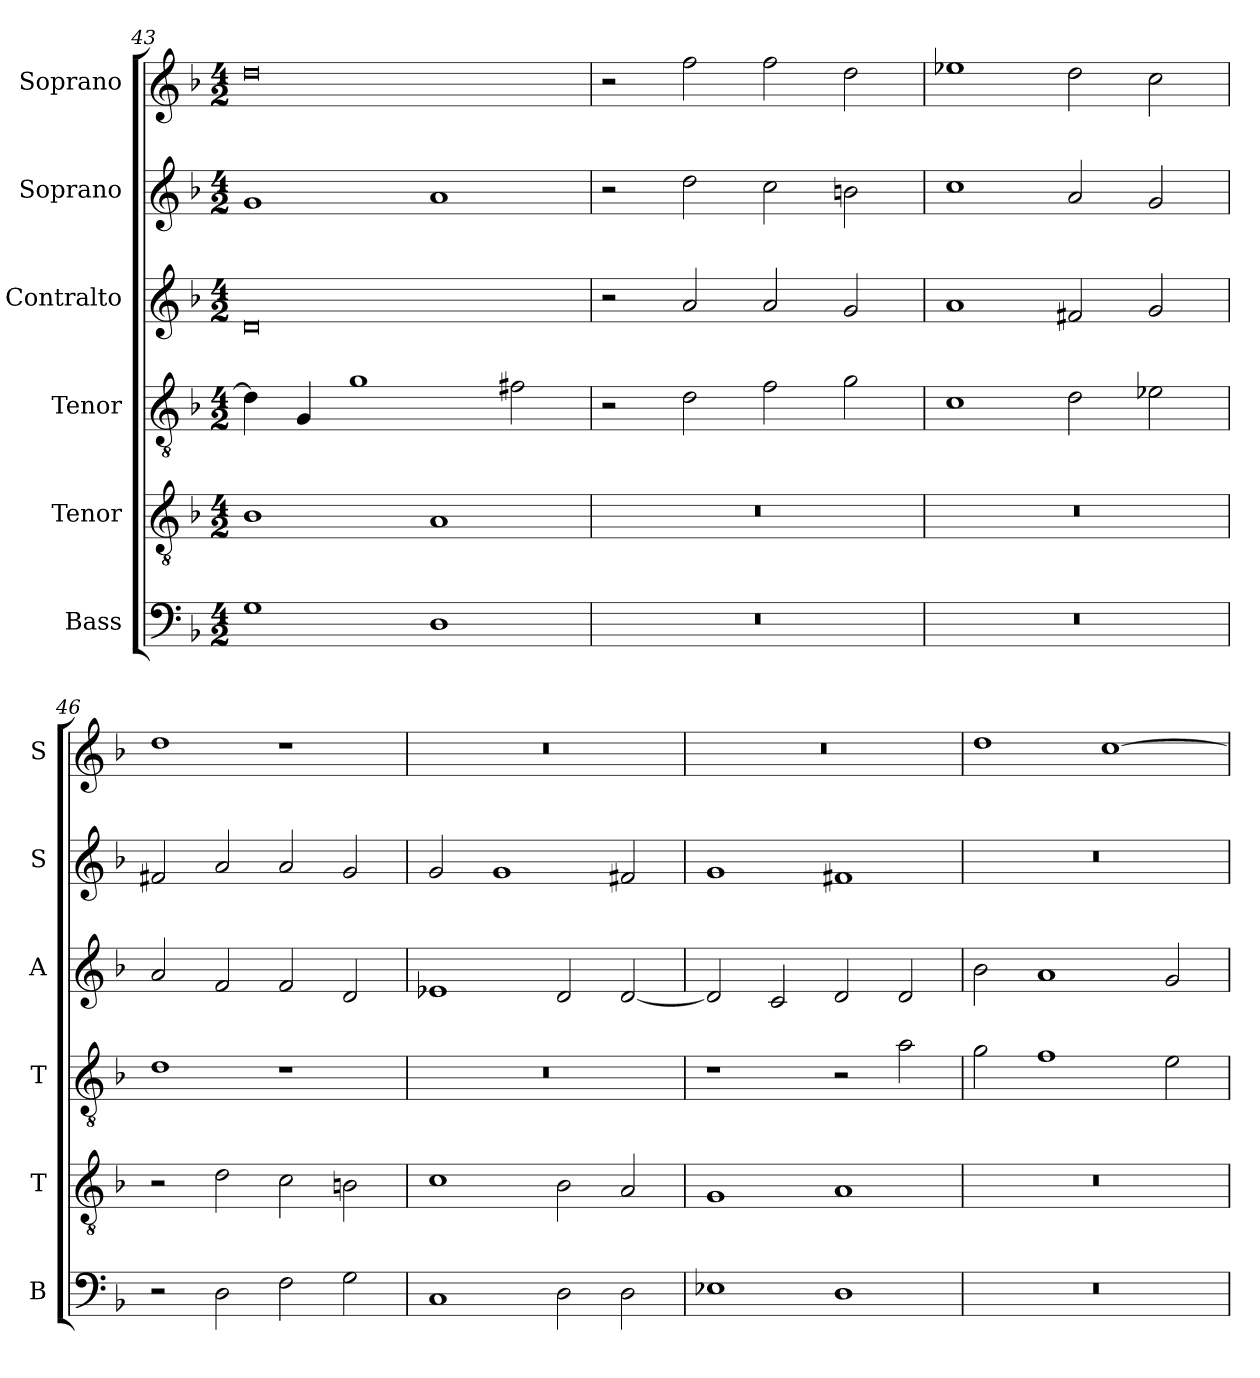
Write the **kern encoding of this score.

**kern	**kern	**kern	**kern	**kern	**kern
*part6	*part5	*part4	*part3	*part2	*part1
*staff6	*staff5	*staff4	*staff3	*staff2	*staff1
*I"Bass	*I"Tenor	*I"Tenor	*I"Contralto	*I"Soprano	*I"Soprano
*I'B	*I'T	*I'T	*I'A	*I'S	*I'S
*clefF4	*clefGv2	*clefGv2	*clefG2	*clefG2	*clefG2
*k[b-]	*k[b-]	*k[b-]	*k[b-]	*k[b-]	*k[b-]
*G:dor	*G:dor	*G:dor	*G:dor	*G:dor	*G:dor
*M4/2	*M4/2	*M4/2	*M4/2	*M4/2	*M4/2
=43	=43	=43	=43	=43	=43
1G	1B-	4d]	0d	1g	0dd
.	.	4G	.	.	.
.	.	1g	.	.	.
1D	1A	.	.	1a	.
.	.	2f#X	.	.	.
=44	=44	=44	=44	=44	=44
0r	0r	2r	2r	2r	2r
.	.	2d	2a	2dd	2ff
.	.	2f	2a	2cc	2ff
.	.	2g	2g	2bn	2dd
=45	=45	=45	=45	=45	=45
0r	0r	1c	1a	1cc	1ee-X
.	.	2d	2f#X	2a	2dd
.	.	2e-X	2g	2g	2cc
=46	=46	=46	=46	=46	=46
2r	2r	1d	2a	2f#X	1dd
2D	2d	.	2f	2a	.
2F	2c	1r	2f	2a	1r
2G	2Bn	.	2d	2g	.
=47	=47	=47	=47	=47	=47
1C	1c	0r	1e-X	2g	0r
.	.	.	.	1g	.
2D	2B-	.	2d	.	.
2D	2A	.	[2d	2f#X	.
=48	=48	=48	=48	=48	=48
1E-X	1G	1r	2d]	1g	0r
.	.	.	2c	.	.
1D	1A	2r	2d	1f#X	.
.	.	2a	2d	.	.
=49	=49	=49	=49	=49	=49
0r	0r	2g	2b-	0r	1dd
.	.	1f	1a	.	.
.	.	.	.	.	[1cc
.	.	2e	2g	.	.
=	=	=	=	=	=
*-	*-	*-	*-	*-	*-
